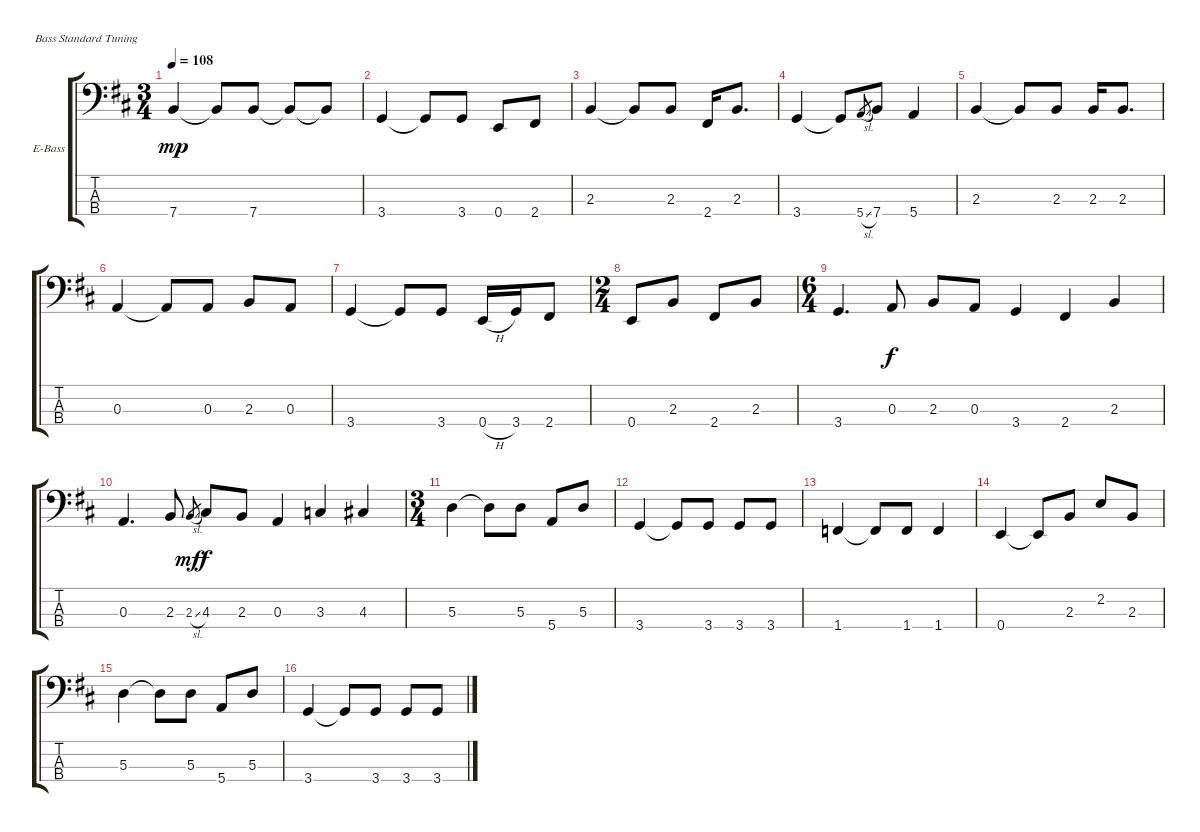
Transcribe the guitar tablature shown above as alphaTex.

\bracketExtendMode groupsimilarinstruments
\firstSystemTrackNameOrientation horizontal
\otherSystemsTrackNameOrientation horizontal
\track ("Bass" "E-Bass") {instrument electricbasspick}
\staff {score tabs}
\tuning (G2 D2 A1 E1)
\ts (3 4)
\beaming (8 2 2 2)
\tempo 108
\clef f4
\scale
1.09332
\ks d
7.4.4{dy mp} 7.4{t}.8 7.4.8 7.4{t}.8 7.4{t}.8 |
\scale
0.906684 3.4.4 3.4{t}.8 3.4.8 0.4.8 2.4.8 |
\scale
1.06305 2.3.4 2.3{t}.8 2.3.8 2.4.16 2.3.8{d} |
\scale
0.936948 3.4.4 3.4{t}.8 5.4{sl}.8{gr} 7.4.8 5.4.4 |
\scale
1.06305 2.3.4 2.3{t}.8 2.3.8 2.3.16 2.3.8{d} |
\scale
0.936948 0.3.4 0.3{t}.8 0.3.8 2.3.8 0.3.8 |
\scale
1.06305 3.4.4 3.4{t}.8 3.4.8 0.4{h}.16 3.4.16 2.4.8 |
\ts (2 4)
\beaming (8 2 2 2)
\scale
0.936948 0.4.8 2.3.8 2.4.8 2.3.8 |
\ts (6 4)
\beaming (8 2 2 2)
\scale
1.09332 3.4.4{d} 0.3.8{dy f} 2.3.8 0.3.8 3.4.4 2.4.4 2.3.4 |
\scale
0.906684 0.3.4{d} 2.3.8 2.3{sl}.8{gr dy mf} 4.3.8{dy f} 2.3.8 0.3.4 3.3.4 4.3.4 |
\ts (3 4)
\beaming (8 2 2 2)
\scale
1.09332 5.3.4 5.3{t}.8 5.3.8 5.4.8 5.3.8 |
\scale
0.906684 3.4.4 3.4{t}.8 3.4.8 3.4.8 3.4.8 |
\scale
1.06305 1.4.4 1.4{t}.8 1.4.8 1.4.4 |
\scale
0.936948 0.4.4 0.4{t}.8 2.3.8 2.2.8 2.3.8 |
\scale
1.06305 5.3.4 5.3{t}.8 5.3.8 5.4.8 5.3.8 |
\scale
0.936948 3.4.4 3.4{t}.8 3.4.8 3.4.8 3.4.8
